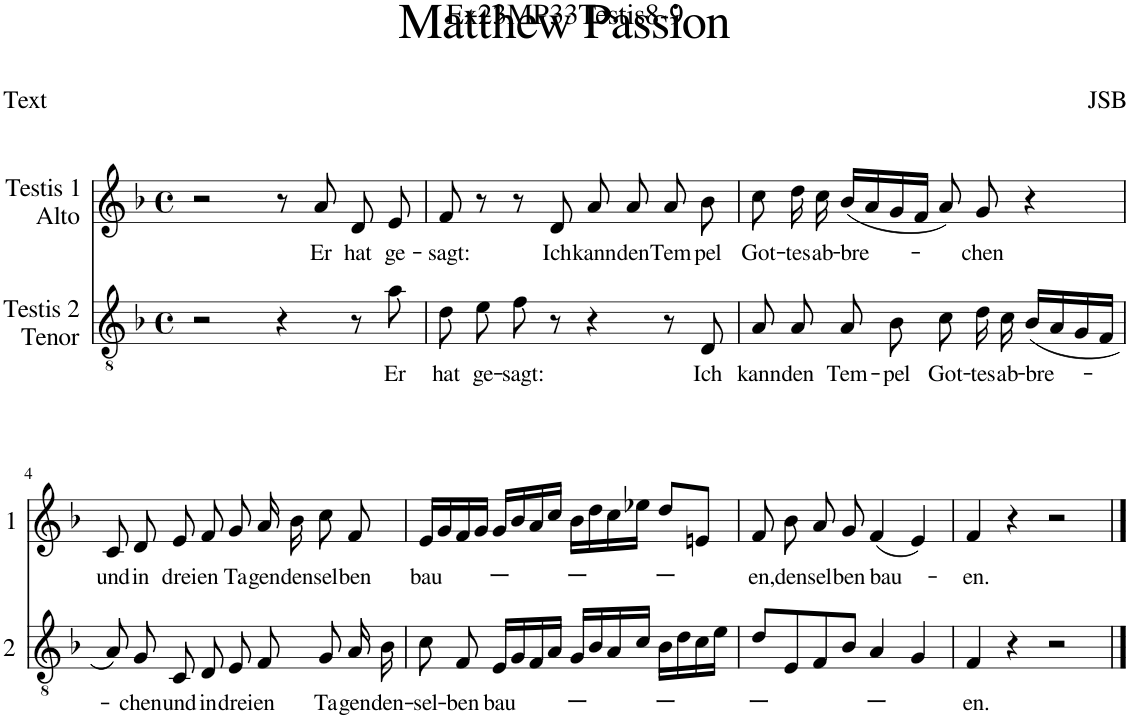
**kern	**text	**kern	**text
*part2	*part2	*part1	*part1
*staff2	*staff2	*staff1	*staff1
*I"Testis 2 Tenor	*	*I"Testis 1 Alto	*
*clefGv2	*	*clefG2	*
*k[b-]	*	*k[b-]	*
*M4/4	*	*M4/4	*
*met(c)	*	*met(c)	*
=1	=1	=1	=1
2r	.	2r	.
4r	.	8r	.
!	!	!	!LO:LY:b
.	.	8a/	Er
!	!	!	!LO:LY:b
8r	.	8d/	hat
!	!LO:LY:b	!	!LO:LY:b
8a\	Er	8e/	ge-
=2	=2	=2	=2
!	!LO:LY:b	!	!LO:LY:b
8d\	hat	8f/	-sagt:
!	!LO:LY:b	!	!
8e\	ge-	8r	.
!	!LO:LY:b	!	!
8f\	-sagt:	8r	.
!	!	!	!LO:LY:b
8r	.	8d/	Ich
!	!	!	!LO:LY:b
4r	.	8a/	kann
!	!	!	!LO:LY:b
.	.	8a/	den
!	!	!	!LO:LY:b
8r	.	8a/	Tem-
!	!LO:LY:b	!	!LO:LY:b
8D/	Ich	8b-\	-pel
=3	=3	=3	=3
!	!LO:LY:b	!	!LO:LY:b
8A/	kann	8cc\	Got-
!	!LO:LY:b	!	!LO:LY:b
8A/	den	16dd\	-tes
!	!	!	!LO:LY:b
.	.	16cc\	ab-
!	!LO:LY:b	!	!LO:LY:b
8A/	Tem-	(16b-/LL	-bre-
.	.	16a/	.
!	!LO:LY:b	!	!
8B-\	-pel	16g/	.
.	.	16f/JJ	.
!	!LO:LY:b	!	!
8c\	Got-	8a/)	.
!	!LO:LY:b	!	!LO:LY:b
16d\	-tes	8g/	-chen
!	!LO:LY:b	!	!
16c\	ab-	.	.
!	!LO:LY:b	!	!
(16B-/LL	-bre-	4r	.
16A/	.	.	.
16G/	.	.	.
16F/JJ	.	.	.
!!LO:LB:g=z
=4	=4	=4	=4
!	!	!	!LO:LY:b
8A/)	.	8c/	und
!	!LO:LY:b	!	!LO:LY:b
8G/	-chen	8d/	in
!	!LO:LY:b	!	!LO:LY:b
8C/	und	8e/	drei-
!	!LO:LY:b	!	!LO:LY:b
8D/	in	8f/	-en
!	!LO:LY:b	!	!LO:LY:b
8E/	drei-	8g/	Ta-
!	!LO:LY:b	!	!LO:LY:b
8F/	-en	16a/	-gen
!	!	!	!LO:LY:b
.	.	16b-\	den-
!	!LO:LY:b	!	!LO:LY:b
8G/	Ta-	8cc\	-sel-
!	!LO:LY:b	!	!LO:LY:b
16A/	-gen	8f/	-ben
!	!LO:LY:b	!	!
16B-\	den-	.	.
=5	=5	=5	=5
!	!LO:LY:b	!	!LO:LY:b
8c\	-sel-	16e/LL	bau
.	.	16g/	.
!	!LO:LY:b	!	!
8F/	-ben	16f/	.
.	.	16g/JJ	.
!	!LO:LY:b	!	!LO:LY:b
16E/LL	bau	16g/LL	ー
16G/	.	16b-/	.
16F/	.	16a/	.
16A/JJ	.	16cc/JJ	.
!	!LO:LY:b	!	!LO:LY:b
16G/LL	ー	16b-\LL	ー
16B-/	.	16dd\	.
16A/	.	16cc\	.
16c/JJ	.	16ee-X\JJ	.
!	!LO:LY:b	!	!LO:LY:b
16B-\LL	ー	8dd/L	ー
16d\	.	.	.
16c\	.	8en/J	.
16e\JJ	.	.	.
=6	=6	=6	=6
!	!LO:LY:b	!	!LO:LY:b
8d/L	ー	8f/	en,
!	!	!	!LO:LY:b
8E/	.	8b-\	den-
!	!	!	!LO:LY:b
8F/	.	8a/	-sel-
!	!	!	!LO:LY:b
8B-/J	.	8g/	-ben
!	!LO:LY:b	!	!LO:LY:b
4A/	ー	(4f/	bau-
4G/	.	4e/)	.
=7	=7	=7	=7
!	!LO:LY:b	!	!LO:LY:b
4F/	-en.	4f/	-en.
4r	.	4r	.
2r	.	2r	.
==	==	==	==
*-	*-	*-	*-
